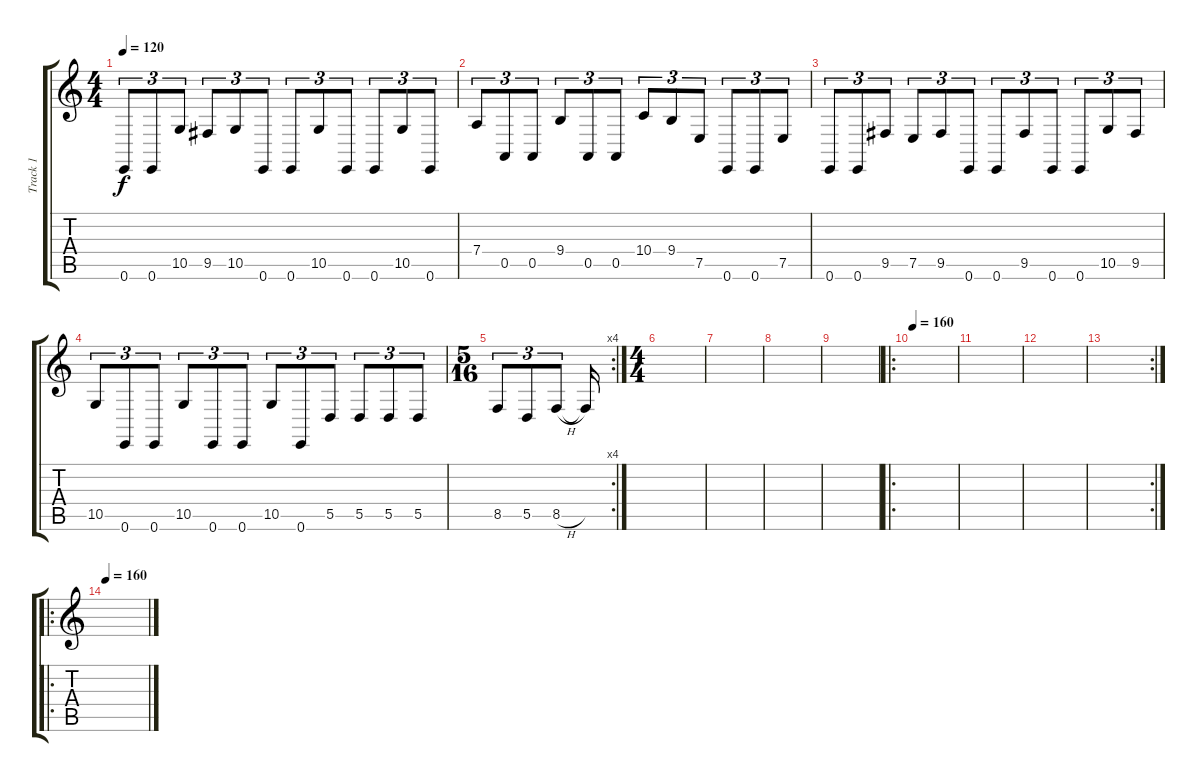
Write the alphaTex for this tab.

\track ("Track 1" "Track 1") {instrument churchorgan}
\staff {score tabs}
\tuning (E4 B3 G3 D3 A2 E2) {hide}
\ts (4 4)
\tempo 120
\clef g2
\ks c
0.6.8{tu (3 2) dy f} 0.6.8{tu (3 2)} 10.5.8{tu (3 2)} 9.5.8{tu (3 2)} 10.5.8{tu (3 2)} 0.6.8{tu (3 2)} 0.6.8{tu (3 2)} 10.5.8{tu (3 2)} 0.6.8{tu (3 2)} 0.6.8{tu (3 2)} 10.5.8{tu (3 2)} 0.6.8{tu (3 2)} |
7.4.8{tu (3 2)} 0.5.8{tu (3 2)} 0.5.8{tu (3 2)} 9.4.8{tu (3 2)} 0.5.8{tu (3 2)} 0.5.8{tu (3 2)} 10.4.8{tu (3 2)} 9.4.8{tu (3 2)} 7.5.8{tu (3 2)} 0.6.8{tu (3 2)} 0.6.8{tu (3 2)} 7.5.8{tu (3 2)} |
0.6.8{tu (3 2)} 0.6.8{tu (3 2)} 9.5.8{tu (3 2)} 7.5.8{tu (3 2)} 9.5.8{tu (3 2)} 0.6.8{tu (3 2)} 0.6.8{tu (3 2)} 9.5.8{tu (3 2)} 0.6.8{tu (3 2)} 0.6.8{tu (3 2)} 10.5.8{tu (3 2)} 9.5.8{tu (3 2)} |
10.5.8{tu (3 2)} 0.6.8{tu (3 2)} 0.6.8{tu (3 2)} 10.5.8{tu (3 2)} 0.6.8{tu (3 2)} 0.6.8{tu (3 2)} 10.5.8{tu (3 2)} 0.6.8{tu (3 2)} 5.5.8{tu (3 2)} 5.5.8{tu (3 2)} 5.5.8{tu (3 2)} 5.5.8{tu (3 2)} |
\rc 4
\ts (5 16)
8.5.8{tu (3 2)} 5.5.8{tu (3 2)} 8.5{h}.8{tu (3 2)} 8.5{t}.16 |
\ts (4 4)
|
|
|
|
\ro
\tempo 160
|
|
|
\rc 2
|
\ro
\tempo 160
